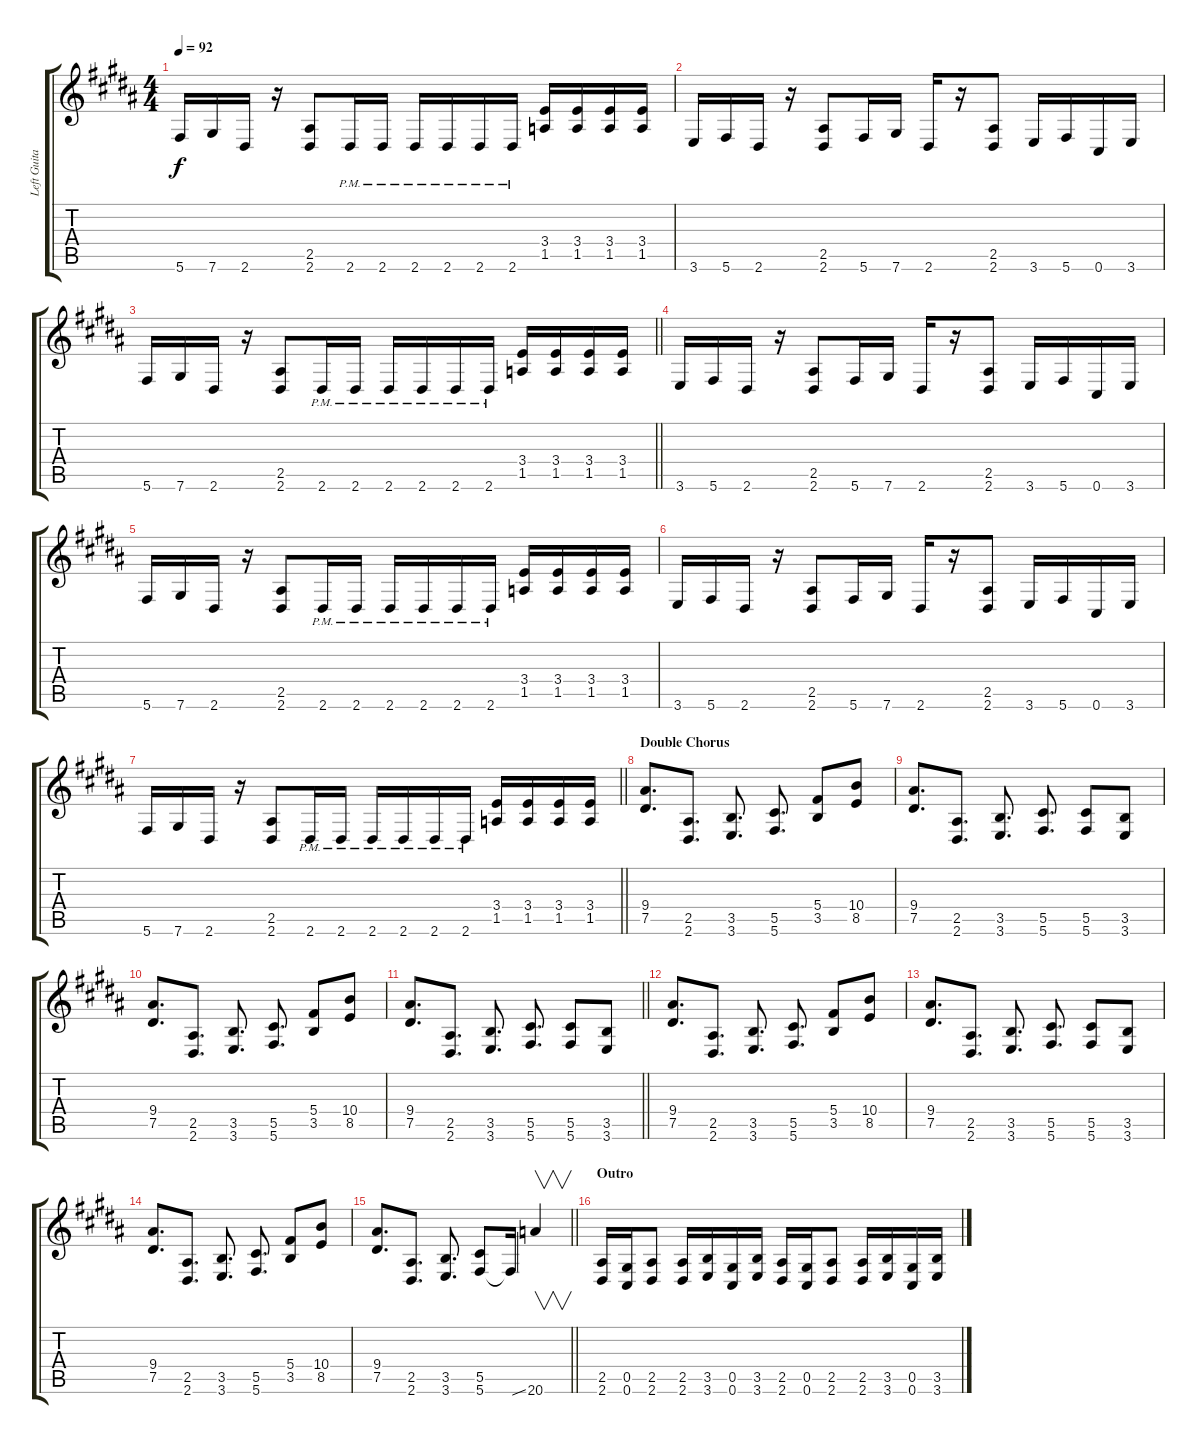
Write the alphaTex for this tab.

\track ("Left Guitar" "Left Guita") {instrument distortionguitar}
\staff {score tabs}
\tuning (Eb4 Bb3 Gb3 Db3 Ab2 Db2) {hide}
\ts (4 4)
\tempo 92
\clef g2
\ks b
5.6.16{dy f} 7.6.16 2.6.16 r.16 (2.5 2.6).8 2.6{pm}.16 2.6{pm}.16 2.6{pm}.16 2.6{pm}.16 2.6{pm}.16 2.6{pm}.16 (3.4 1.5).16 (3.4 1.5).16 (3.4 1.5).16 (3.4 1.5).16 |
3.6.16 5.6.16 2.6.16 r.16 (2.5 2.6).8 5.6.16 7.6.16 2.6.16 r.16 (2.5 2.6).8 3.6.16 5.6.16 0.6.16 3.6.16 |
\barLineRight lightlight
5.6.16 7.6.16 2.6.16 r.16 (2.5 2.6).8 2.6{pm}.16 2.6{pm}.16 2.6{pm}.16 2.6{pm}.16 2.6{pm}.16 2.6{pm}.16 (3.4 1.5).16 (3.4 1.5).16 (3.4 1.5).16 (3.4 1.5).16 |
3.6.16 5.6.16 2.6.16 r.16 (2.5 2.6).8 5.6.16 7.6.16 2.6.16 r.16 (2.5 2.6).8 3.6.16 5.6.16 0.6.16 3.6.16 |
5.6.16 7.6.16 2.6.16 r.16 (2.5 2.6).8 2.6{pm}.16 2.6{pm}.16 2.6{pm}.16 2.6{pm}.16 2.6{pm}.16 2.6{pm}.16 (3.4 1.5).16 (3.4 1.5).16 (3.4 1.5).16 (3.4 1.5).16 |
3.6.16 5.6.16 2.6.16 r.16 (2.5 2.6).8 5.6.16 7.6.16 2.6.16 r.16 (2.5 2.6).8 3.6.16 5.6.16 0.6.16 3.6.16 |
\barLineRight lightlight
5.6.16 7.6.16 2.6.16 r.16 (2.5 2.6).8 2.6{pm}.16 2.6{pm}.16 2.6{pm}.16 2.6{pm}.16 2.6{pm}.16 2.6{pm}.16 (3.4 1.5).16 (3.4 1.5).16 (3.4 1.5).16 (3.4 1.5).16 |
\section ("" "Double Chorus")
(9.4 7.5).8{d} (2.5 2.6).8{d} (3.5 3.6).8{d} (5.5 5.6).8{d} (5.4 3.5).8 (10.4 8.5).8 |
(9.4 7.5).8{d} (2.5 2.6).8{d} (3.5 3.6).8{d} (5.5 5.6).8{d} (5.5 5.6).8 (3.5 3.6).8 |
(9.4 7.5).8{d} (2.5 2.6).8{d} (3.5 3.6).8{d} (5.5 5.6).8{d} (5.4 3.5).8 (10.4 8.5).8 |
\barLineRight lightlight
(9.4 7.5).8{d} (2.5 2.6).8{d} (3.5 3.6).8{d} (5.5 5.6).8{d} (5.5 5.6).8 (3.5 3.6).8 |
(9.4 7.5).8{d} (2.5 2.6).8{d} (3.5 3.6).8{d} (5.5 5.6).8{d} (5.4 3.5).8 (10.4 8.5).8 |
(9.4 7.5).8{d} (2.5 2.6).8{d} (3.5 3.6).8{d} (5.5 5.6).8{d} (5.5 5.6).8 (3.5 3.6).8 |
(9.4 7.5).8{d} (2.5 2.6).8{d} (3.5 3.6).8{d} (5.5 5.6).8{d} (5.4 3.5).8 (10.4 8.5).8 |
\barLineRight lightlight
(9.4 7.5).8{d} (2.5 2.6).8{d} (3.5 3.6).8{d} (5.5 5.6).8 5.6{ss t}.16 20.6.4{v} |
\section ("" "Outro")
(2.5 2.6).16 (0.5 0.6).16 (2.5 2.6).8 (2.5 2.6).16 (3.5 3.6).16 (0.5 0.6).16 (3.5 3.6).16 (2.5 2.6).16 (0.5 0.6).16 (2.5 2.6).8 (2.5 2.6).16 (3.5 3.6).16 (0.5 0.6).16 (3.5 3.6).16
